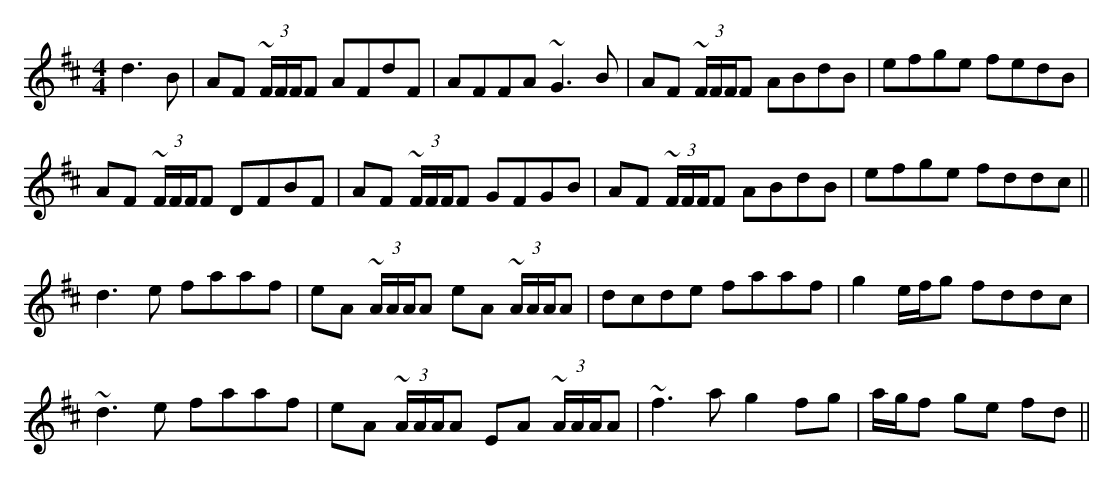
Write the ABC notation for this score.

X:1
M:4/4
K:D
d3 B|AF ~(3F/F/F/F AFdF|AFFA ~G3 B|AF ~(3F/F/F/F ABdB|efge fedB|
AF ~(3F/F/F/F DFBF|AF ~(3F/F/F/F GFGB|AF ~(3F/F/F/F ABdB|efge fddc||
d3 e faaf|eA ~(3A/A/A/A eA ~(3A/A/A/A|dcde faaf|g2 e/f/g fddc|
~d3 e faaf|eA ~(3A/A/A/A EA ~(3A/A/A/A|~f3 a g2 fg|a/g/f ge fd||
